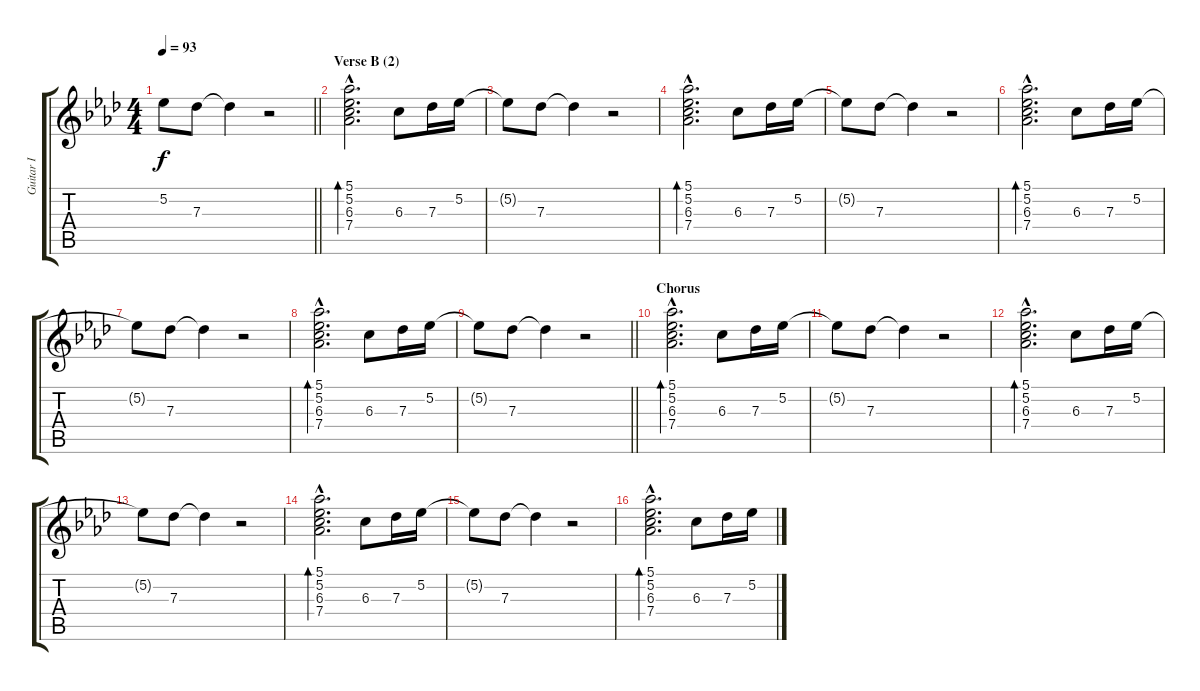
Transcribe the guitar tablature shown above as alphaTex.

\track ("Guitar I" "Guitar I") {instrument acousticguitarsteel}
\staff {score tabs}
\tuning (Eb4 Bb3 Gb3 Db3 Ab2 Db2) {hide}
\ts (4 4)
\tempo 93
\clef g2
\barLineRight lightlight
\ks ab
5.2{t}.8{dy f} 7.3.8 7.3{t}.4 r.2 |
\section ("" "Verse B (2)")
(5.1{hac} 5.2{hac} 6.3{hac} 7.4{hac}).2{d bd 240} 6.3.8 7.3.16 5.2.16 |
5.2{t}.8 7.3.8 7.3{t}.4 r.2 |
(5.1{hac} 5.2{hac} 6.3{hac} 7.4{hac}).2{d bd 240} 6.3.8 7.3.16 5.2.16 |
5.2{t}.8 7.3.8 7.3{t}.4 r.2 |
(5.1{hac} 5.2{hac} 6.3{hac} 7.4{hac}).2{d bd 240} 6.3.8 7.3.16 5.2.16 |
5.2{t}.8 7.3.8 7.3{t}.4 r.2 |
(5.1{hac} 5.2{hac} 6.3{hac} 7.4{hac}).2{d bd 240} 6.3.8 7.3.16 5.2.16 |
\barLineRight lightlight
5.2{t}.8 7.3.8 7.3{t}.4 r.2 |
\section ("" "Chorus")
(5.1{hac} 5.2{hac} 6.3{hac} 7.4{hac}).2{d bd 240} 6.3.8 7.3.16 5.2.16 |
5.2{t}.8 7.3.8 7.3{t}.4 r.2 |
(5.1{hac} 5.2{hac} 6.3{hac} 7.4{hac}).2{d bd 240} 6.3.8 7.3.16 5.2.16 |
5.2{t}.8 7.3.8 7.3{t}.4 r.2 |
(5.1{hac} 5.2{hac} 6.3{hac} 7.4{hac}).2{d bd 240} 6.3.8 7.3.16 5.2.16 |
5.2{t}.8 7.3.8 7.3{t}.4 r.2 |
(5.1{hac} 5.2{hac} 6.3{hac} 7.4{hac}).2{d bd 240} 6.3.8 7.3.16 5.2.16
